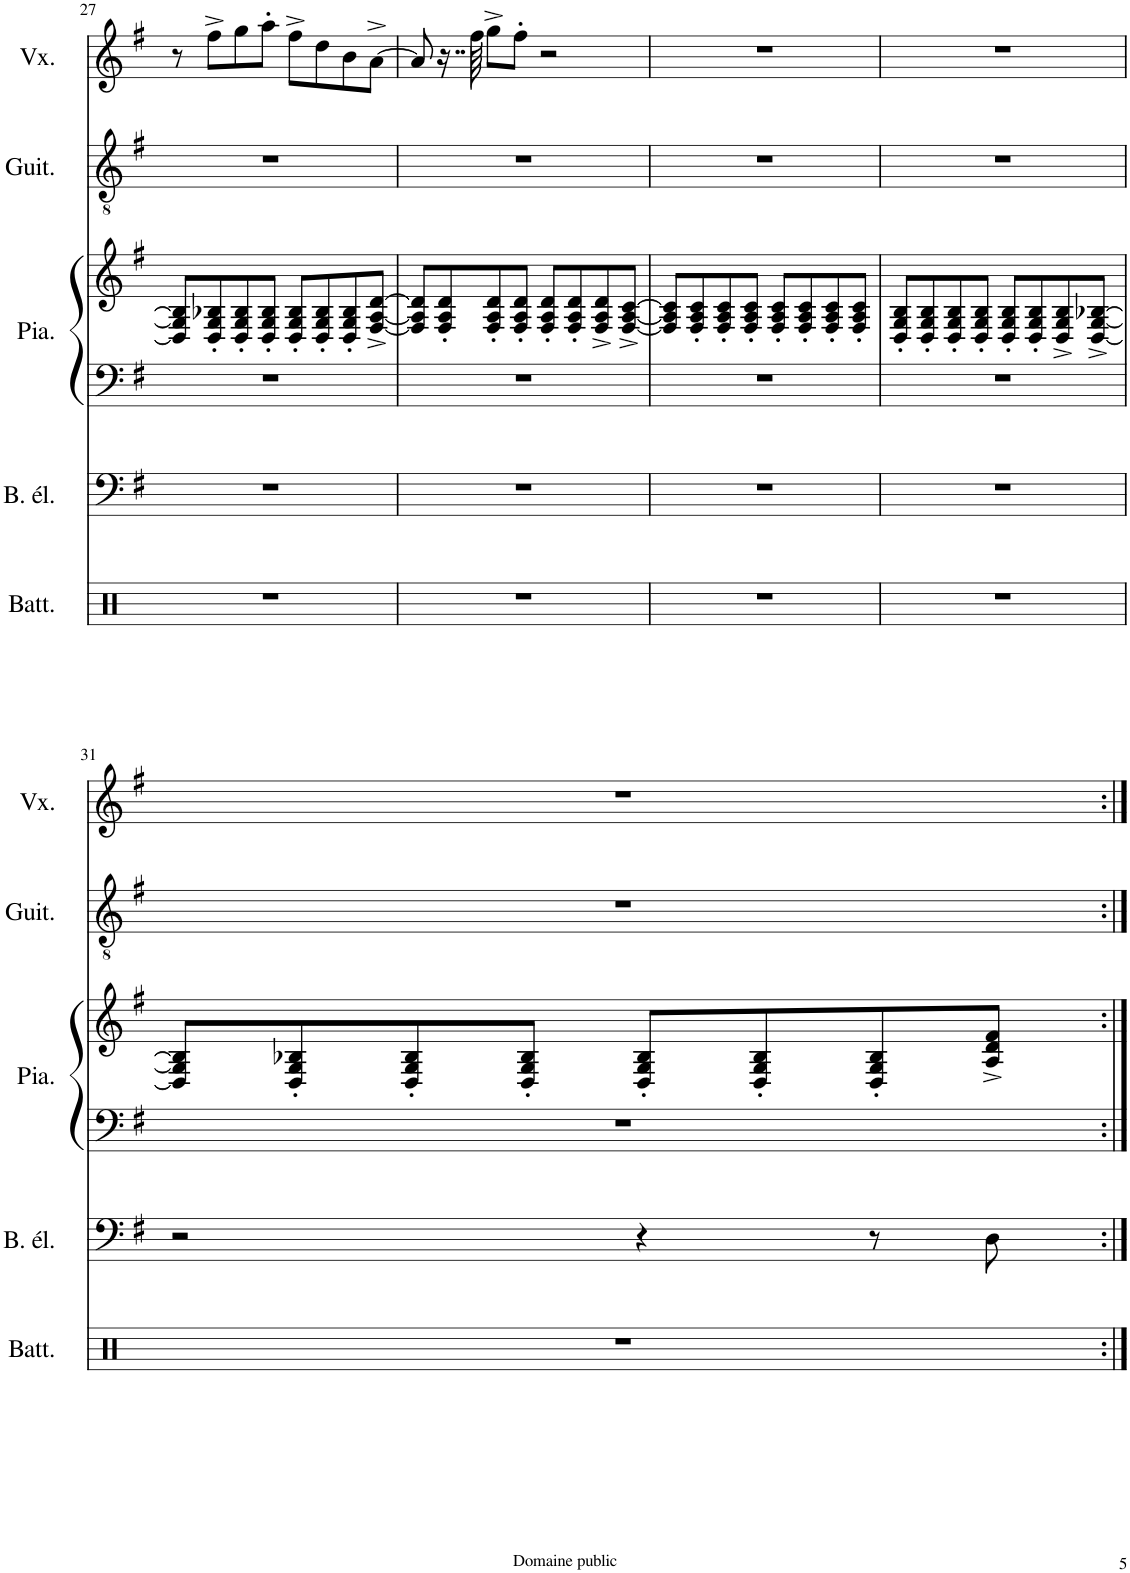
**kern	**kern	**kern	**kern	**kern	**kern
*part5	*part4	*part3	*part3	*part2	*part1
*staff6	*staff5	*staff4	*staff3	*staff2	*staff1
*I"Batterie	*I"Basse électrique	*I"Piano	*	*I"Guitare acoustique	*I"Voix
*I'Batt.	*I'B. él.	*I'Pia.	*	*I'Guit.	*I'Vx.
!!LO:PB:g=z
*clefX	*clefF4	*clefF4	*clefG2	*clefGv2	*clefG2
*	*Trd7c12	*	*	*	*
*k[]	*k[f#]	*k[f#]	*k[f#]	*k[f#]	*k[f#]
*M4/4	*M4/4	*M4/4	*M4/4	*M4/4	*M4/4
=27	=27	=27	=27	=27	=27
1r	1r	1r	8D/] 8G/] 8B-/]L	1r	8r
.	.	.	8D/' 8G/' 8B-X/'	.	8ff#^\L
.	.	.	8D/' 8G/' 8B-/'	.	8gg\
.	.	.	8D/' 8G/' 8B-/'J	.	8aa'\J
.	.	.	8D/' 8G/' 8B-/'L	.	8ff#^\L
.	.	.	8D/' 8G/' 8B-/'	.	8dd\
.	.	.	8D/' 8G/' 8B-/'	.	8b\
.	.	.	[8F#/^ [8A/^ [8d/^J	.	[8a^\J
=28	=28	=28	=28	=28	=28
1r	1r	1r	8F#/] 8A/] 8d/]L	1r	8a/]
.	.	.	8F#/' 8A/' 8d/'	.	16..r
.	.	.	.	.	64ff#\
.	.	.	8F#/' 8A/' 8d/'	.	8gg^\L
.	.	.	8F#/' 8A/' 8d/'J	.	8ff#'\J
.	.	.	8F#/' 8A/' 8d/'L	.	2r
.	.	.	8F#/' 8A/' 8d/'	.	.
.	.	.	8F#/^ 8A/^ 8d/^	.	.
.	.	.	[8F#/^ [8A/^ [8c/^J	.	.
=29	=29	=29	=29	=29	=29
1r	1r	1r	8F#/] 8A/] 8c/]L	1r	1r
.	.	.	8F#/' 8A/' 8c/'	.	.
.	.	.	8F#/' 8A/' 8c/'	.	.
.	.	.	8F#/' 8A/' 8c/'J	.	.
.	.	.	8F#/' 8A/' 8c/'L	.	.
.	.	.	8F#/' 8A/' 8c/'	.	.
.	.	.	8F#/' 8A/' 8c/'	.	.
.	.	.	8F#/' 8A/' 8c/'J	.	.
=30	=30	=30	=30	=30	=30
1r	1r	1r	8D/' 8G/' 8B/'L	1r	1r
.	.	.	8D/' 8G/' 8B/'	.	.
.	.	.	8D/' 8G/' 8B/'	.	.
.	.	.	8D/' 8G/' 8B/'J	.	.
.	.	.	8D/' 8G/' 8B/'L	.	.
.	.	.	8D/' 8G/' 8B/'	.	.
.	.	.	8D/^ 8G/^ 8B/^	.	.
.	.	.	[8D/^ [8G/^ [8B-X/^J	.	.
!!LO:LB:g=z
=31	=31	=31	=31	=31	=31
1r	2r	1r	8D/] 8G/] 8B-/]L	1r	1r
.	.	.	8D/' 8G/' 8B-X/'	.	.
.	.	.	8D/' 8G/' 8B-/'	.	.
.	.	.	8D/' 8G/' 8B-/'J	.	.
.	4r	.	8D/' 8G/' 8B-/'L	.	.
.	.	.	8D/' 8G/' 8B-/'	.	.
.	8r	.	8D/' 8G/' 8B-/'	.	.
.	8D\	.	8A/^ 8d/^ 8f#/^J	.	.
=:|!	=:|!	=:|!	=:|!	=:|!	=:|!
*-	*-	*-	*-	*-	*-
